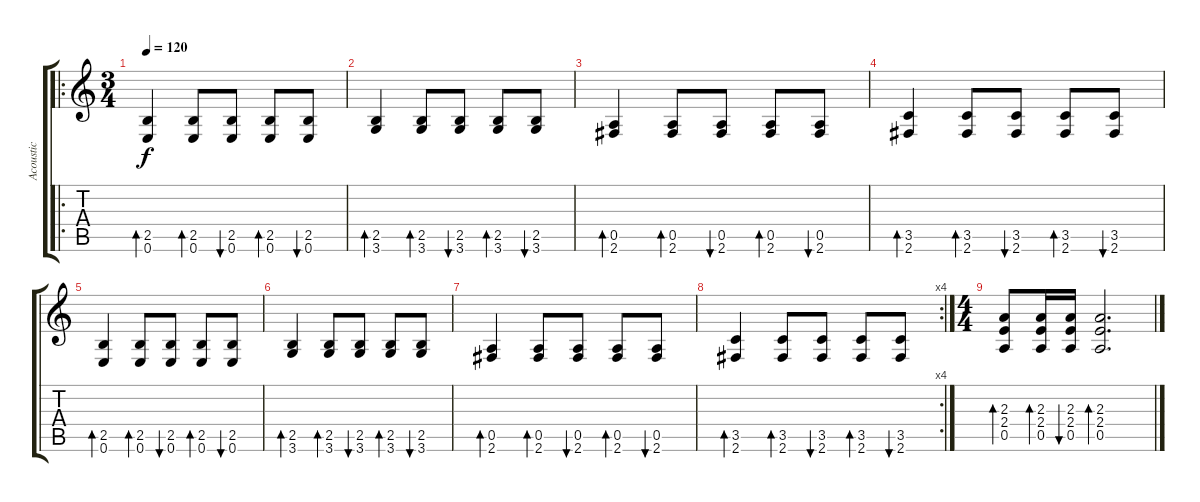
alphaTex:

\track ("Acoustic" "Acoustic") {instrument acousticguitarsteel}
\staff {score tabs}
\tuning (E4 B3 G3 D3 A2 E2) {hide}
\ro
\ts (3 4)
\tempo 120
\clef g2
\ks c
(2.5 0.6).4{bd 60 dy f} (2.5 0.6).8{bd 60} (2.5 0.6).8{bu 60} (2.5 0.6).8{bd 60} (2.5 0.6).8{bu 60} |
(2.5 3.6).4{bd 60} (2.5 3.6).8{bd 60} (2.5 3.6).8{bu 60} (2.5 3.6).8{bd 60} (2.5 3.6).8{bu 60} |
(0.5 2.6).4{bd 60} (0.5 2.6).8{bd 60} (0.5 2.6).8{bu 60} (0.5 2.6).8{bd 60} (0.5 2.6).8{bu 60} |
(3.5 2.6).4{bd 60} (3.5 2.6).8{bd 60} (3.5 2.6).8{bu 60} (3.5 2.6).8{bd 60} (3.5 2.6).8{bu 60} |
(2.5 0.6).4{bd 60} (2.5 0.6).8{bd 60} (2.5 0.6).8{bu 60} (2.5 0.6).8{bd 60} (2.5 0.6).8{bu 60} |
(2.5 3.6).4{bd 60} (2.5 3.6).8{bd 60} (2.5 3.6).8{bu 60} (2.5 3.6).8{bd 60} (2.5 3.6).8{bu 60} |
(0.5 2.6).4{bd 60} (0.5 2.6).8{bd 60} (0.5 2.6).8{bu 60} (0.5 2.6).8{bd 60} (0.5 2.6).8{bu 60} |
\rc 4
(3.5 2.6).4{bd 60} (3.5 2.6).8{bd 60} (3.5 2.6).8{bu 60} (3.5 2.6).8{bd 60} (3.5 2.6).8{bu 60} |
\ts (4 4)
(2.3 2.4 0.5).8{bd 60} (2.3 2.4 0.5).16{bd 60} (2.3 2.4 0.5).16{bu 60} (2.3 2.4 0.5).2{d bd 60}
